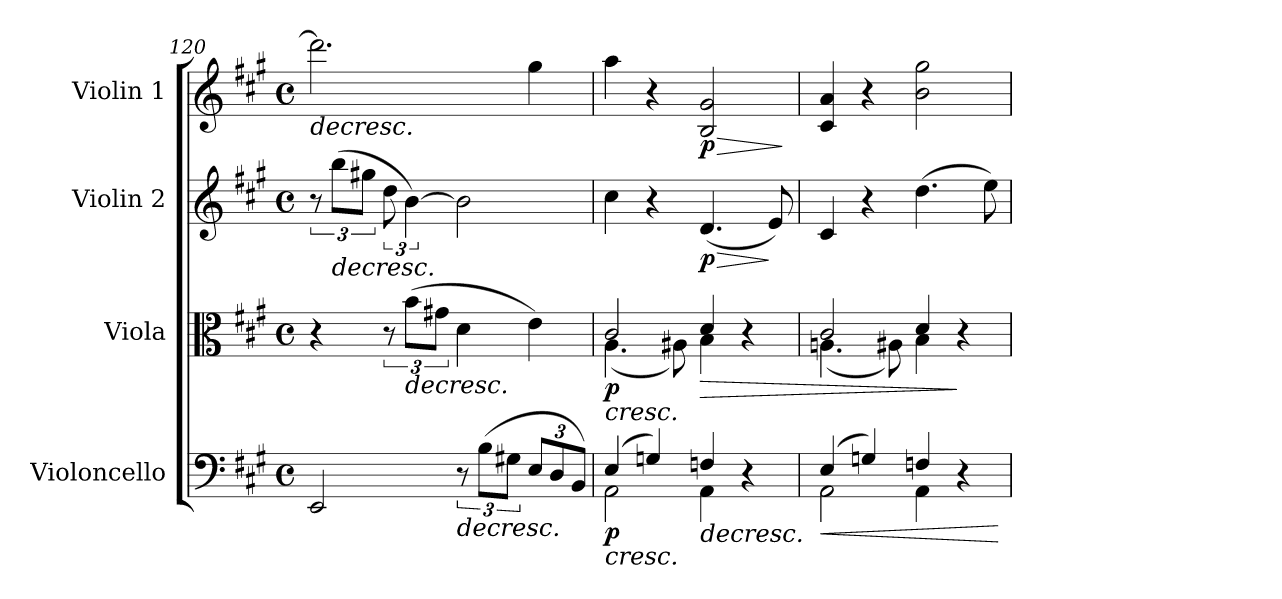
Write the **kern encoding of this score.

**kern	**dynam	**kern	**dynam	**kern	**dynam	**kern	**dynam
*part4	*part4	*part3	*part3	*part2	*part2	*part1	*part1
*staff4	*staff4	*staff3	*staff3	*staff2	*staff2	*staff1	*staff1
*I"Violoncello	*	*I"Viola	*	*I"Violin 2	*	*I"Violin 1	*
*I'Vc	*	*I'Vla	*	*I'Vln	*	*I'Vln	*
*clefF4	*	*clefC3	*	*clefG2	*	*clefG2	*
*k[f#c#g#]	*	*k[f#c#g#]	*	*k[f#c#g#]	*	*k[f#c#g#]	*
*M4/4	*	*M4/4	*	*M4/4	*	*M4/4	*
*met(c)	*	*met(c)	*	*met(c)	*	*met(c)	*
=120	=120	=120	=120	=120	=120	=120	=120
!	!	!	!	!	!	!	!LO:HP:b
2EE/	.	4r	.	12r	.	2.ddd\]	>
!	!	!	!	!	!LO:HP:b	!	!
.	.	.	.	(12bb\L	>	.	.
.	.	.	.	12gg#X\J	.	.	.
.	.	12r	.	12dd\	.	.	.
!	!	!	!LO:HP:b	!	!	!	!
.	.	(12b\L	>	[6b\)	.	.	.
.	.	12g#X\J	.	.	.	.	.
!	!LO:HP:b	!	!	!	!	!	!
12r	>	4d\	.	2b\]	.	.	.
(12B\L	.	.	.	.	.	.	.
12G#X\J	.	.	.	.	.	.	.
*Xbrackettup	*	*	*	*	*	*	*
12E/L	.	4e\)	.	.	.	4gg#\	.
12D/	.	.	.	.	.	.	.
12BB/J)	.	.	.	.	.	.	.
=121	=121	=121	=121	=121	=121	=121	=121
!	!LO:HP:b	!	!LO:HP:b	!	!	!	!
*^	*	*^	*	*	*	*	*
!	!	!LO:DY:n=1:b	!	!	!LO:DY:n=1:b	!	!	!	!
(4E/	2AA\	< p	2c#/	(4.A\	< p	4cc#\	.	4aa\	.
4Gn/)	.	.	.	.	.	4r	.	4r	.
.	.	.	.	8A#X\)	]	.	.	.	.
!	!	!LO:HP:n=1:b	!	!	!LO:HP:b	!	!LO:HP:b	!	!LO:HP:b
!	!	!	!	!	!	!	!LO:DY:n=1:b	!	!LO:DY:n=1:b
4Fn/	4AA\	] >	4d/	4B\	>	(4.d/	> p	2B/ 2g#/	> p
4r	4ryy	.	4r	4ryy	.	.	.	.	.
.	.	.	.	.	.	8e/)	]	.	.
*v	*v	*	*	*	*	*	*	*	*
*	*	*v	*v	*	*	*	*	*
.	[	.	.	.	.	.	]
=122	=122	=122	=122	=122	=122	=122	=122
!	!LO:HP:b	!	!	!	!	!	!
*^	*	*^	*	*	*	*	*
(4E/	2AA\	<	2c#/	(4.An\	.	4c#/	.	4c#/ 4a/	.
4Gn/)	.	.	.	.	.	4r	.	4r	.
.	.	.	.	8A#X\)	[	.	.	.	.
4Fn/	4AA\	]	4d/	4B\	.	(4.dd\	.	2b\ 2gg#\	.
4r	4ryy	.	4r	4ryy	]	.	.	.	.
.	.	.	.	.	.	8ee\)	]	.	.
*v	*v	*	*	*	*	*	*	*	*
*	*	*v	*v	*	*	*	*	*
.	[	.	.	.	.	.	]
=	=	=	=	=	=	=	=
*-	*-	*-	*-	*-	*-	*-	*-
